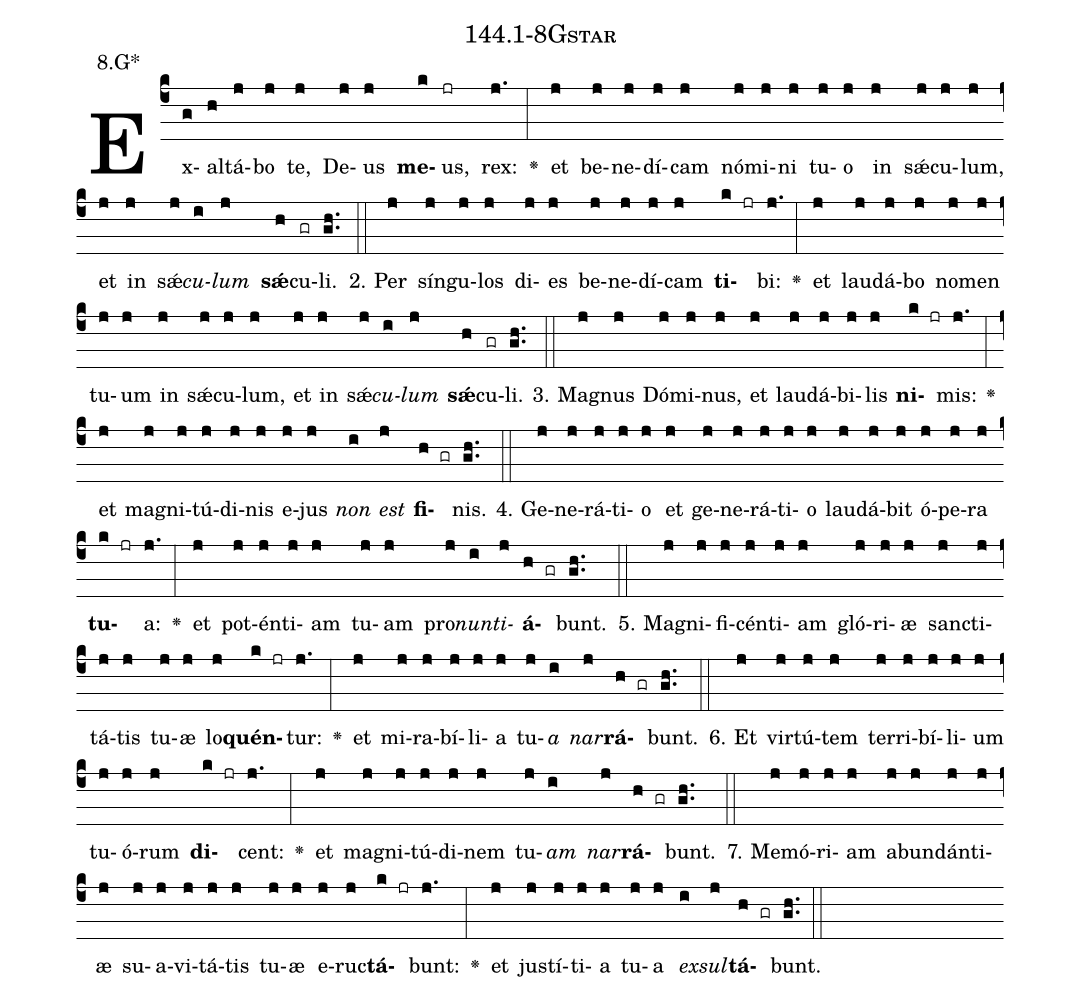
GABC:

name: 144.1-8Gstar;
annotation: 8.G*;
%%
(c4)Ex(g)al(h)tá(j)bo(j) te,(j) De(j)us(j) <b>me</b>(k)us,(jr) rex:(j.) <v>\greheightstar</v>(:) et(j) be(j)ne(j)dí(j)cam(j) nó(j)mi(j)ni(j) tu(j)o(j) in(j) sǽ(j)cu(j)lum,(j) et(j) in(j) sǽ(j)<i>cu</i>(i)<i>lum</i>(j) <b>sǽ</b>(h)cu(gr)li.(gh..) (::)
2. Per(j) sín(j)gu(j)los(j) di(j)es(j) be(j)ne(j)dí(j)cam(j) <b>ti</b>(k jr)bi:(j.) <v>\greheightstar</v>(:) et(j) lau(j)dá(j)bo(j) no(j)men(j) tu(j)um(j) in(j) sǽ(j)cu(j)lum,(j) et(j) in(j) sǽ(j)<i>cu</i>(i)<i>lum</i>(j) <b>sǽ</b>(h)cu(gr)li.(gh..) (::)
3. Ma(j)gnus(j) Dó(j)mi(j)nus,(j) et(j) lau(j)dá(j)bi(j)lis(j) <b>ni</b>(k jr)mis:(j.) <v>\greheightstar</v>(:) et(j) ma(j)gni(j)tú(j)di(j)nis(j) e(j)jus(j) <i>non</i>(i) <i>est</i>(j) <b>fi</b>(h gr)nis.(gh..) (::)
4. Ge(j)ne(j)rá(j)ti(j)o(j) et(j) ge(j)ne(j)rá(j)ti(j)o(j) lau(j)dá(j)bit(j) ó(j)pe(j)ra(j) <b>tu</b>(k jr)a:(j.) <v>\greheightstar</v>(:) et(j) pot(j)én(j)ti(j)am(j) tu(j)am(j) pro(j)<i>nun</i>(i)<i>ti</i>(j)<b>á</b>(h gr)bunt.(gh..) (::)
5. Ma(j)gni(j)fi(j)cén(j)ti(j)am(j) gló(j)ri(j)æ(j) sanc(j)ti(j)tá(j)tis(j) tu(j)æ(j) lo(j)<b>quén</b>(k jr)tur:(j.) <v>\greheightstar</v>(:) et(j) mi(j)ra(j)bí(j)li(j)a(j) tu(j)<i>a</i>(i) <i>nar</i>(j)<b>rá</b>(h gr)bunt.(gh..) (::)
6. Et(j) vir(j)tú(j)tem(j) ter(j)ri(j)bí(j)li(j)um(j) tu(j)ó(j)rum(j) <b>di</b>(k jr)cent:(j.) <v>\greheightstar</v>(:) et(j) ma(j)gni(j)tú(j)di(j)nem(j) tu(j)<i>am</i>(i) <i>nar</i>(j)<b>rá</b>(h gr)bunt.(gh..) (::)
7. Me(j)mó(j)ri(j)am(j) ab(j)un(j)dán(j)ti(j)æ(j) su(j)a(j)vi(j)tá(j)tis(j) tu(j)æ(j) e(j)ruc(j)<b>tá</b>(k jr)bunt:(j.) <v>\greheightstar</v>(:) et(j) jus(j)tí(j)ti(j)a(j) tu(j)a(j) <i>ex</i>(i)<i>sul</i>(j)<b>tá</b>(h gr)bunt.(gh..) (::)
